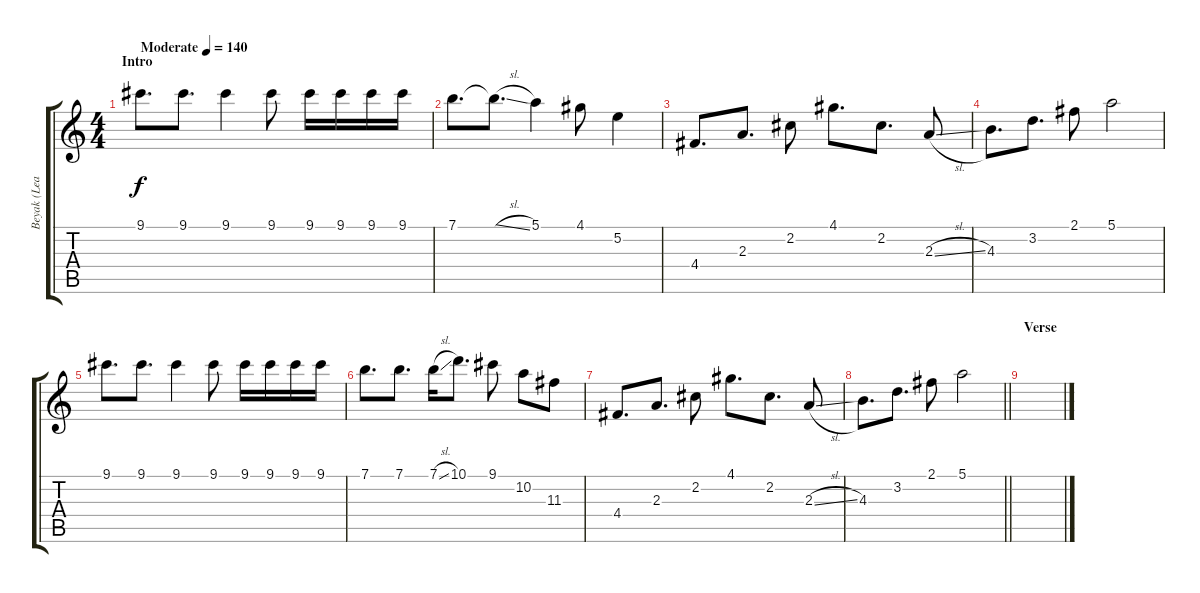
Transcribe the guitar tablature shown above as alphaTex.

\track ("Beyak (Lead Guitar)" "Beyak (Lea") {instrument overdrivenguitar}
\staff {score tabs}
\tuning (E4 B3 G3 D3 A2 E2) {hide}
\ts (4 4)
\section ("" "Intro")
\tempo (140 "Moderate")
\clef g2
\ks c
9.1.8{d dy f instrument overdrivenguitar} 9.1.8{d} 9.1.4 9.1.8 9.1.16 9.1.16 9.1.16 9.1.16 |
7.1.8{d} 7.1{sl t}.8{d} 5.1.4 4.1.8 5.2.4 |
4.4.8{d} 2.3.8{d} 2.2.8 4.1.8{d} 2.2.8{d} 2.3{sl}.8 |
4.3.8{d} 3.2.8{d} 2.1.8 5.1.2 |
9.1.8{d} 9.1.8{d} 9.1.4 9.1.8 9.1.16 9.1.16 9.1.16 9.1.16 |
7.1.8{d} 7.1.8{d} 7.1{sl}.16 10.1.8{d} 9.1.8 10.2.8 11.3.8 |
4.4.8{d} 2.3.8{d} 2.2.8 4.1.8{d} 2.2.8{d} 2.3{sl}.8 |
\barLineRight lightlight
4.3.8{d} 3.2.8{d} 2.1.8 5.1.2 |
\section ("" "Verse")
